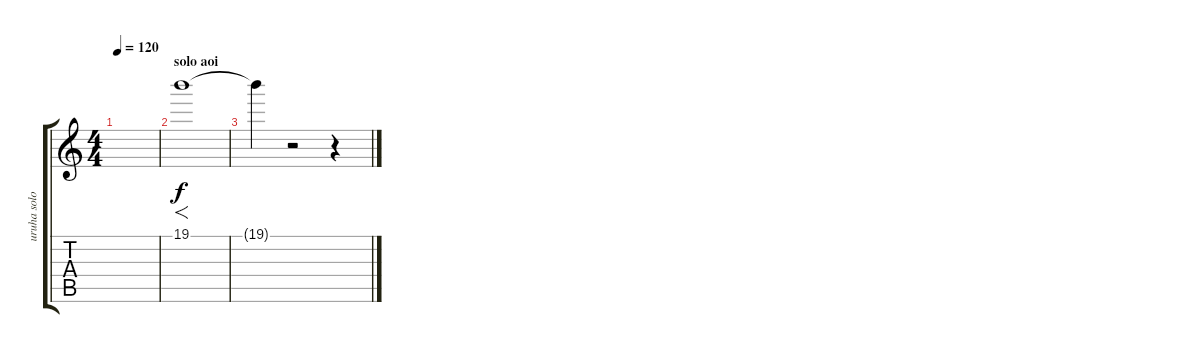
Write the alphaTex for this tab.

\track ("uruha solo" "uruha solo") {instrument overdrivenguitar}
\staff {score tabs}
\tuning (E4 B3 G3 D3 A2 E2) {hide}
\ts (4 4)
\tempo 120
\clef g2
\ks c
|
\section ("" "solo aoi")
19.1.1{f} |
19.1{t}.4 r.2 r.4
